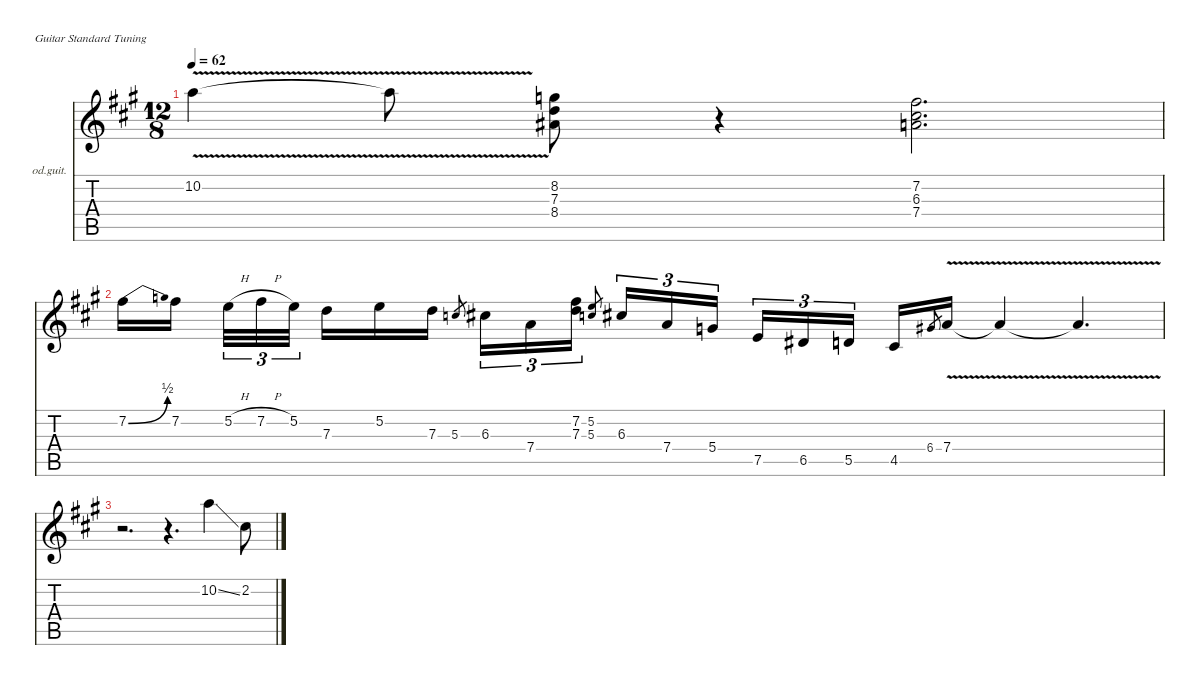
\defaultSystemsLayout 4
\hideDynamics
\bracketExtendMode nobrackets
\firstSystemTrackNameOrientation horizontal
\otherSystemsTrackNameOrientation horizontal
\track ("Moore" "od.guit.") {instrument overdrivenguitar}
\staff {score tabs}
\tuning (E4 B3 G3 D3 A2 E2)
\ts (12 8)
\tempo 62
\clef g2
\ks a
10.2{v acc forcenatural}.4{dy ff} 10.2{v t acc forcenatural}.8{dy f} (8.2{acc forcenatural} 7.3{acc forcenatural} 8.4{acc #}).8{dy ff} r.4 (7.2{acc #} 6.3{acc #} 7.4{acc forcenatural}).2{d} |
7.2{be (bend 0 0 30 2) acc #}.16 7.2{acc #}.16 5.2{h acc forcenatural}.32{tu (3 2)} 7.2{h acc #}.32{tu (3 2)} 5.2{acc forcenatural}.32{tu (3 2)} 7.3{acc forcenatural}.16 5.2{acc forcenatural}.16 7.3{acc forcenatural}.16 5.3{acc forcenatural}.8{gr dy f} 6.3{acc #}.16{tu (3 2) dy ff} 7.4{acc forcenatural}.16{tu (3 2)} (7.2{acc #} 7.3{acc forcenatural}).16{tu (3 2)} (5.2{acc forcenatural} 5.3{acc forcenatural}).8{gr dy f} 6.3{acc #}.16{tu (3 2)} 7.4{acc forcenatural}.16{tu (3 2) dy ff} 5.4{acc forcenatural}.16{tu (3 2)} 7.5{acc forcenatural}.16{tu (3 2)} 6.5{acc #}.16{tu (3 2)} 5.5{acc forcenatural}.16{tu (3 2)} 4.5{acc #}.16 6.4{acc #}.8{gr dy f} 7.4{v acc forcenatural}.16{dy ff} 7.4{v t acc forcenatural}.4{dy f} 7.4{v t acc forcenatural}.4{d} |
r.2{d} r.4{d} 10.2{ss acc forcenatural}.4 2.2{acc #}.8
